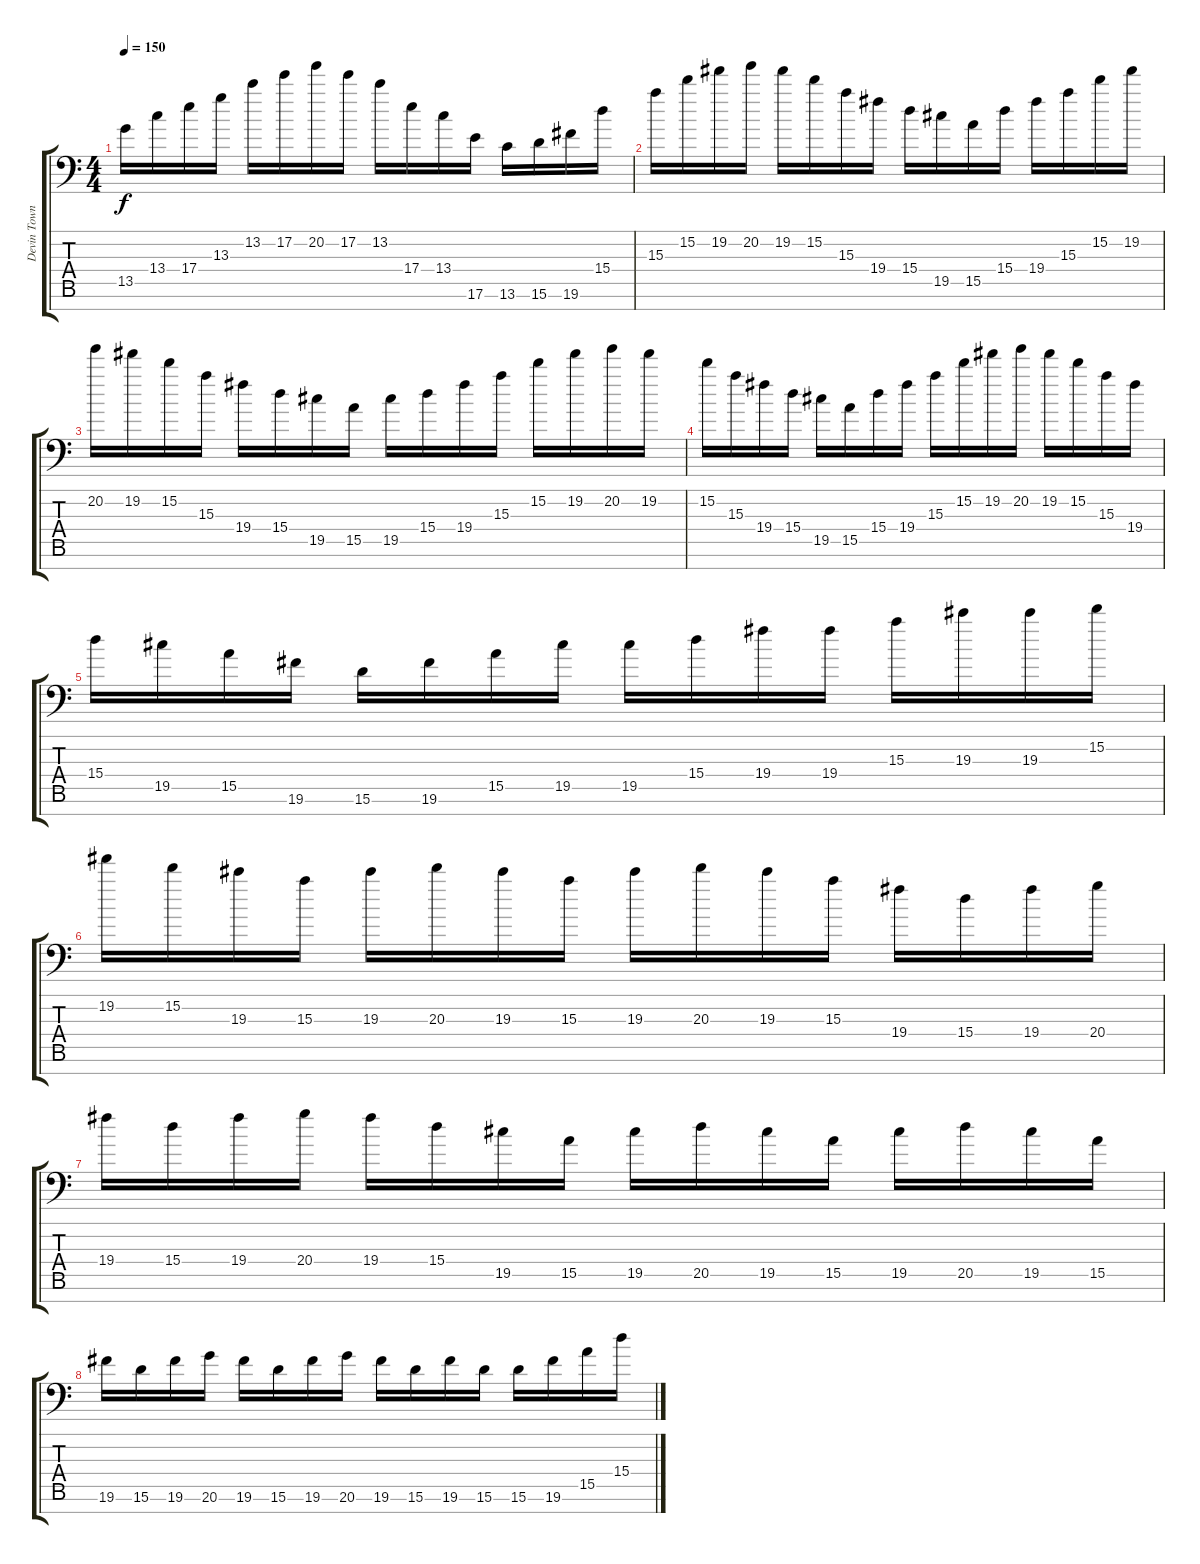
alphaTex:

\track ("Devin Townsend" "Devin Town") {instrument distortionguitar}
\staff {score tabs}
\tuning (Eb4 B3 Gb3 B2 Gb2 B1 Gb1) {hide}
\ts (4 4)
\tempo 150
\clef f4
\ks c
13.5.16{dy f} 13.4.16 17.4.16 13.3.16 13.2.16 17.2.16 20.2.16 17.2.16 13.2.16 17.4.16 13.4.16 17.6.16 13.6.16 15.6.16 19.6.16 15.4.16 |
15.3.16 15.2.16 19.2.16 20.2.16 19.2.16 15.2.16 15.3.16 19.4.16 15.4.16 19.5.16 15.5.16 15.4.16 19.4.16 15.3.16 15.2.16 19.2.16 |
20.2.16 19.2.16 15.2.16 15.3.16 19.4.16 15.4.16 19.5.16 15.5.16 19.5.16 15.4.16 19.4.16 15.3.16 15.2.16 19.2.16 20.2.16 19.2.16 |
15.2.16 15.3.16 19.4.16 15.4.16 19.5.16 15.5.16 15.4.16 19.4.16 15.3.16 15.2.16 19.2.16 20.2.16 19.2.16 15.2.16 15.3.16 19.4.16 |
15.4.16 19.5.16 15.5.16 19.6.16 15.6.16 19.6.16 15.5.16 19.5.16 19.5.16 15.4.16 19.4.16 19.4.16 15.3.16 19.3.16 19.3.16 15.2.16 |
19.2.16 15.2.16 19.3.16 15.3.16 19.3.16 20.3.16 19.3.16 15.3.16 19.3.16 20.3.16 19.3.16 15.3.16 19.4.16 15.4.16 19.4.16 20.4.16 |
19.4.16 15.4.16 19.4.16 20.4.16 19.4.16 15.4.16 19.5.16 15.5.16 19.5.16 20.5.16 19.5.16 15.5.16 19.5.16 20.5.16 19.5.16 15.5.16 |
19.6.16 15.6.16 19.6.16 20.6.16 19.6.16 15.6.16 19.6.16 20.6.16 19.6.16 15.6.16 19.6.16 15.6.16 15.6.16 19.6.16 15.5.16 15.4.16
